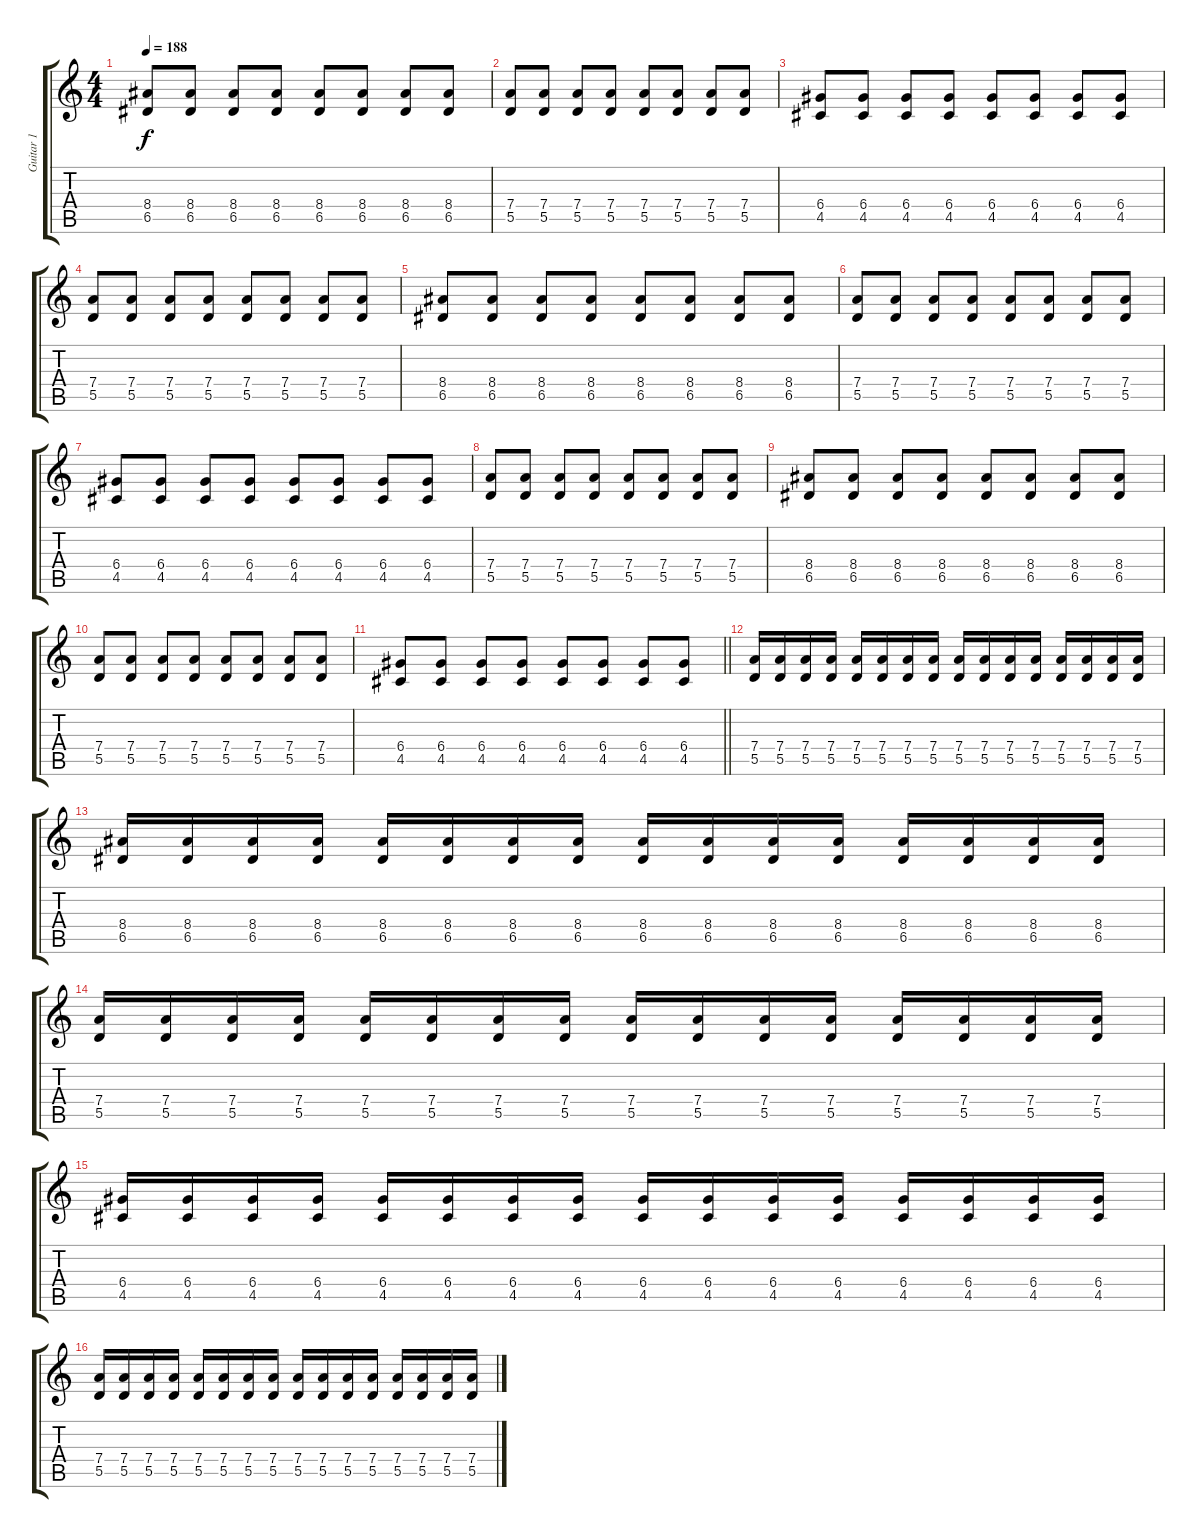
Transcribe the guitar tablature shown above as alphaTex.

\track ("Guitar 1" "Guitar 1") {instrument distortionguitar}
\staff {score tabs}
\tuning (E4 B3 G3 D3 A2 E2) {hide}
\ts (4 4)
\tempo 188
\clef g2
\ks c
(8.4 6.5).8{dy f} (8.4 6.5).8 (8.4 6.5).8 (8.4 6.5).8 (8.4 6.5).8 (8.4 6.5).8 (8.4 6.5).8 (8.4 6.5).8 |
(7.4 5.5).8 (7.4 5.5).8 (7.4 5.5).8 (7.4 5.5).8 (7.4 5.5).8 (7.4 5.5).8 (7.4 5.5).8 (7.4 5.5).8 |
(6.4 4.5).8 (6.4 4.5).8 (6.4 4.5).8 (6.4 4.5).8 (6.4 4.5).8 (6.4 4.5).8 (6.4 4.5).8 (6.4 4.5).8 |
(7.4 5.5).8 (7.4 5.5).8 (7.4 5.5).8 (7.4 5.5).8 (7.4 5.5).8 (7.4 5.5).8 (7.4 5.5).8 (7.4 5.5).8 |
(8.4 6.5).8 (8.4 6.5).8 (8.4 6.5).8 (8.4 6.5).8 (8.4 6.5).8 (8.4 6.5).8 (8.4 6.5).8 (8.4 6.5).8 |
(7.4 5.5).8 (7.4 5.5).8 (7.4 5.5).8 (7.4 5.5).8 (7.4 5.5).8 (7.4 5.5).8 (7.4 5.5).8 (7.4 5.5).8 |
(6.4 4.5).8 (6.4 4.5).8 (6.4 4.5).8 (6.4 4.5).8 (6.4 4.5).8 (6.4 4.5).8 (6.4 4.5).8 (6.4 4.5).8 |
(7.4 5.5).8 (7.4 5.5).8 (7.4 5.5).8 (7.4 5.5).8 (7.4 5.5).8 (7.4 5.5).8 (7.4 5.5).8 (7.4 5.5).8 |
(8.4 6.5).8 (8.4 6.5).8 (8.4 6.5).8 (8.4 6.5).8 (8.4 6.5).8 (8.4 6.5).8 (8.4 6.5).8 (8.4 6.5).8 |
(7.4 5.5).8 (7.4 5.5).8 (7.4 5.5).8 (7.4 5.5).8 (7.4 5.5).8 (7.4 5.5).8 (7.4 5.5).8 (7.4 5.5).8 |
\barLineRight lightlight
(6.4 4.5).8 (6.4 4.5).8 (6.4 4.5).8 (6.4 4.5).8 (6.4 4.5).8 (6.4 4.5).8 (6.4 4.5).8 (6.4 4.5).8 |
(7.4 5.5).16 (7.4 5.5).16 (7.4 5.5).16 (7.4 5.5).16 (7.4 5.5).16 (7.4 5.5).16 (7.4 5.5).16 (7.4 5.5).16 (7.4 5.5).16 (7.4 5.5).16 (7.4 5.5).16 (7.4 5.5).16 (7.4 5.5).16 (7.4 5.5).16 (7.4 5.5).16 (7.4 5.5).16 |
(8.4 6.5).16 (8.4 6.5).16 (8.4 6.5).16 (8.4 6.5).16 (8.4 6.5).16 (8.4 6.5).16 (8.4 6.5).16 (8.4 6.5).16 (8.4 6.5).16 (8.4 6.5).16 (8.4 6.5).16 (8.4 6.5).16 (8.4 6.5).16 (8.4 6.5).16 (8.4 6.5).16 (8.4 6.5).16 |
(7.4 5.5).16 (7.4 5.5).16 (7.4 5.5).16 (7.4 5.5).16 (7.4 5.5).16 (7.4 5.5).16 (7.4 5.5).16 (7.4 5.5).16 (7.4 5.5).16 (7.4 5.5).16 (7.4 5.5).16 (7.4 5.5).16 (7.4 5.5).16 (7.4 5.5).16 (7.4 5.5).16 (7.4 5.5).16 |
(6.4 4.5).16 (6.4 4.5).16 (6.4 4.5).16 (6.4 4.5).16 (6.4 4.5).16 (6.4 4.5).16 (6.4 4.5).16 (6.4 4.5).16 (6.4 4.5).16 (6.4 4.5).16 (6.4 4.5).16 (6.4 4.5).16 (6.4 4.5).16 (6.4 4.5).16 (6.4 4.5).16 (6.4 4.5).16 |
(7.4 5.5).16 (7.4 5.5).16 (7.4 5.5).16 (7.4 5.5).16 (7.4 5.5).16 (7.4 5.5).16 (7.4 5.5).16 (7.4 5.5).16 (7.4 5.5).16 (7.4 5.5).16 (7.4 5.5).16 (7.4 5.5).16 (7.4 5.5).16 (7.4 5.5).16 (7.4 5.5).16 (7.4 5.5).16
